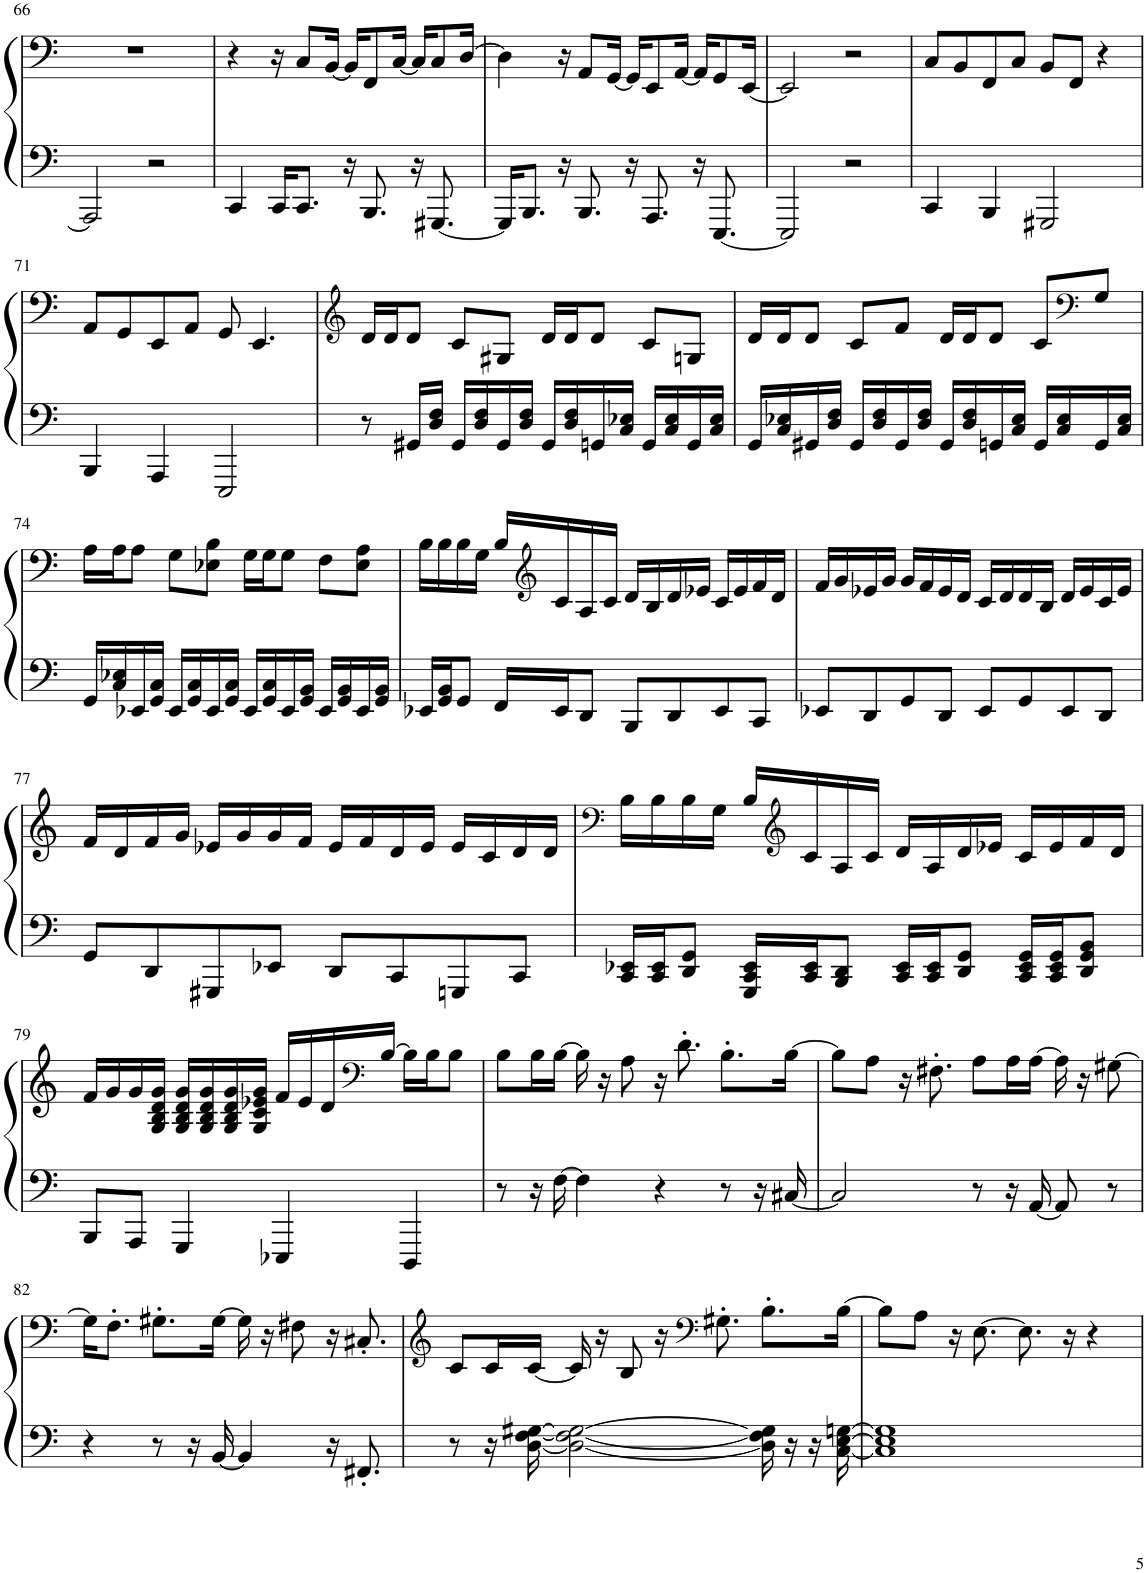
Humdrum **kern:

**kern	**kern
*part1	*part1
*staff2	*staff1
*I"Piano	*
*I'Pno.	*
!!LO:PB:g=z
*clefF4	*clefF4
*k[]	*k[]
*M4/4	*M4/4
=66	=66
2AAA/]	1r
2r	.
=67	=67
4CC/	4r
16CC/KL	16r
8.CC/J	8C/L
.	[16BB/Jk
16r	16BB/KL]
8.BBB/	8FF/
.	[16C/Jk
16r	16C/KL]
[8.GGG#X/	8C/
.	[16D/Jk
=68	=68
16GGG#/KL]	4D\]
8.BBB/J	.
16r	16r
8.BBB/	8AA/L
.	[16GG/Jk
16r	16GG/KL]
8.AAA/	8EE/
.	[16AA/Jk
16r	16AA/KL]
[8.EEE/	8GG/
.	[16EE/Jk
=69	=69
2EEE/]	2EE/]
2r	2r
=70	=70
4CC/	8C/L
.	8BB/
4BBB/	8FF/
.	8C/J
2GGG#X/	8BB/L
.	8FF/J
.	4r
!!LO:LB:g=z
=71	=71
4BBB/	8AA/L
.	8GG/
4AAA/	8EE/
.	8AA/J
2EEE/	8GG/
.	4.EE/
=72	=72
*	*clefG2
8r	16d/LL
.	16d/J
16GG#X/LL	8d/J
16D/ 16F/JJ	.
16GG#/LL	8c/L
16D/ 16F/	.
16GG#/	8G#X/J
16D/ 16F/JJ	.
16GG#/LL	16d/LL
16D/ 16F/	16d/J
16GGn/	8d/J
16C/ 16E-X/JJ	.
16GG/LL	8c/L
16C/ 16E-/	.
16GG/	8Gn/J
16C/ 16E-/JJ	.
=73	=73
16GG/LL	16d/LL
16C/ 16E-X/	16d/J
16GG#X/	8d/J
16D/ 16F/JJ	.
16GG#/LL	8c/L
16D/ 16F/	.
16GG#/	8f/J
16D/ 16F/JJ	.
16GG#/LL	16d/LL
16D/ 16F/	16d/J
16GGn/	8d/J
16C/ 16E-/JJ	.
16GG/LL	8c/L
16C/ 16E-/	.
*	*clefF4
16GG/	8G/J
16C/ 16E-/JJ	.
!!LO:LB:g=z
=74	=74
16GG/LL	16A\LL
16C/ 16E-X/	16A\J
16EE-X/	8A\J
16GG/ 16C/JJ	.
16EE-/LL	8G\L
16GG/ 16C/	.
16EE-/	8E-X\ 8B\J
16GG/ 16C/JJ	.
16EE-/LL	16G\LL
16GG/ 16C/	16G\J
16EE-/	8G\J
16GG/ 16BB/JJ	.
16EE-/LL	8F\L
16GG/ 16BB/	.
16EE-/	8E-\ 8A\J
16GG/ 16BB/JJ	.
=75	=75
16EE-X/LL	16B\LL
16GG/ 16BB/J	16B\
8GG/J	16B\
.	16G\JJ
16FF/LL	16B/LL
*	*clefG2
16EE-/J	16c/
8DD/J	16A/
.	16c/JJ
8BBB/L	16d/LL
.	16B/
8DD/	16d/
.	16e-X/JJ
8EE-/	16c/LL
.	16e-/
8CC/J	16f/
.	16d/JJ
=76	=76
8EE-X/L	16f/LL
.	16g/
8DD/	16e-X/
.	16g/JJ
8GG/	16g/LL
.	16f/
8DD/J	16e-/
.	16d/JJ
8EE-/L	16c/LL
.	16d/
8GG/	16d/
.	16B/JJ
8EE-/	16d/LL
.	16e-/
8DD/J	16c/
.	16e-/JJ
!!LO:LB:g=z
=77	=77
8GG/L	16f/LL
.	16d/
8DD/	16f/
.	16g/JJ
8GGG#X/	16e-X/LL
.	16g/
8EE-X/J	16g/
.	16f/JJ
8DD/L	16e-/LL
.	16f/
8CC/	16d/
.	16e-/JJ
8GGGn/	16e-/LL
.	16c/
8CC/J	16d/
.	16d/JJ
=78	=78
*	*clefF4
16CC/ 16EE-X/LL	16B\LL
16CC/ 16EE-/J	16B\
8DD/ 8GG/J	16B\
.	16G\JJ
16GGG/ 16CC/ 16EE-/LL	16B/LL
*	*clefG2
16CC/ 16EE-/J	16c/
8BBB/ 8DD/J	16A/
.	16c/JJ
16CC/ 16EE-/LL	16d/LL
16CC/ 16EE-/J	16A/
8DD/ 8GG/J	16d/
.	16e-X/JJ
16CC/ 16EE-/ 16GG/LL	16c/LL
16CC/ 16EE-/ 16GG/J	16e-/
8DD/ 8GG/ 8BB/J	16f/
.	16d/JJ
!!LO:LB:g=z
=79	=79
8BBB/L	16f/LL
.	16g/
8AAA/J	16g/
.	16G/ 16B/ 16d/ 16g/JJ
4GGG/	16G/ 16B/ 16d/ 16g/LL
.	16G/ 16B/ 16d/ 16g/
.	16G/ 16B/ 16d/ 16g/
.	16G/ 16c/ 16e-X/ 16g/JJ
4EEE-X/	16f/LL
.	16e-/
.	16d/
*	*clefF4
.	[16B/JJ
4DDD/	16B\LL]
.	16B\J
.	8B\J
=80	=80
8r	8B\L
16r	16B\L
[16F\	[16B\JJ
4F\]	16B\]
.	16r
.	8A\
4r	16r
.	8.d'\
8r	8.B'\L
16r	.
[16C#X/	[16B\Jk
=81	=81
2C#/]	8B\L]
.	8A\J
.	16r
.	8.F#X'\
8r	8A\L
16r	16A\L
[16AA/	[16A\JJ
8AA/]	16A\]
.	16r
8r	[8G#X\
!!LO:LB:g=z
=82	=82
4r	16G#\KL]
.	8.F'\J
8r	8.G#X'\L
16r	.
[16BB/	[16G#\Jk
4BB/]	16G#\]
.	16r
.	8F#X\
16r	16r
8.FF#X'/	8.C#X'/
=83	=83
*	*clefG2
8r	8c/L
16r	16c/L
[16D\ [16F\ [16G#X\	[16c/JJ
2D\_ 2F\_ 2G#\_	16c/]
.	16r
.	8B/
.	16r
*	*clefF4
.	8.G#X'\
16D\] 16F\] 16G#\]	8.B'\L
16r	.
16r	.
[16C\ [16E\ [16Gn\	[16B\Jk
=84	=84
1C] 1E] 1G]	8B\L]
.	8A\J
.	16r
.	[8.E\
.	8.E\]
.	16r
.	4r
=	=
*-	*-
